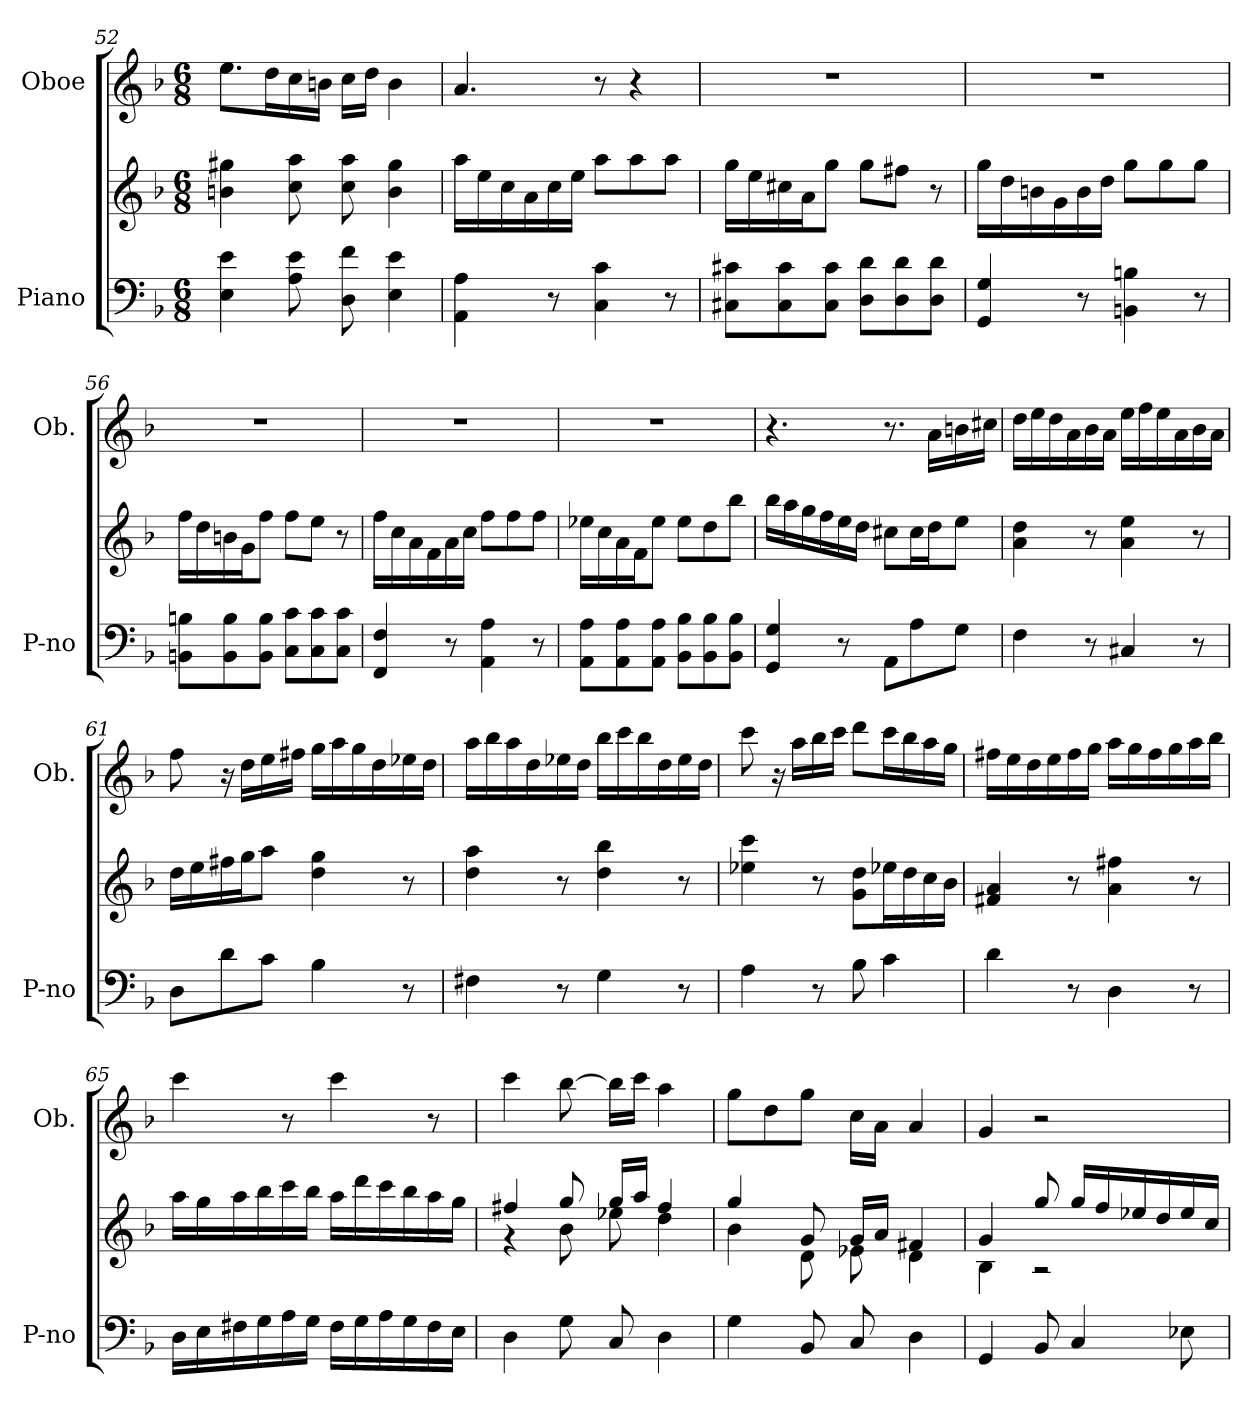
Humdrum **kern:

**kern	**kern	**kern
*part2	*part2	*part1
*staff3	*staff2	*staff1
*I"Piano	*	*I"Oboe
*I'P-no	*	*I'Ob.
*clefF4	*clefG2	*clefG2
*k[b-]	*k[b-]	*k[b-]
*M6/8	*M6/8	*M6/8
=52	=52	=52
4E\ 4e\	4bn\ 4gg#X\	8.ee\L
.	.	16dd\L
8A\ 8e\	8cc\ 8aa\	16cc\
.	.	16bn\JJ
8D\ 8f\	8cc\ 8aa\	16cc\LL
.	.	16dd\JJ
4E\ 4e\	4b\ 4gg#\	4b\
=53	=53	=53
4AA\ 4A\	16aa\LL	4.a/
.	16ee\	.
.	16cc\	.
.	16a\	.
8r	16cc\	.
.	16ee\JJ	.
4C\ 4c\	8aa\L	8r
.	8aa\	4r
8r	8aa\J	.
!!LO:LB:g=z
=54	=54	=54
8C#X\ 8c#X\L	16gg\LL	2.r
.	16ee\	.
8C#\ 8c#\	16cc#X\	.
.	16a\J	.
8C#\ 8c#\J	8gg\J	.
8D\ 8d\L	8gg\L	.
8D\ 8d\	8ff#X\J	.
8D\ 8d\J	8r	.
=55	=55	=55
4GG/ 4G/	16gg\LL	2.r
.	16dd\	.
.	16bn\	.
.	16g\	.
8r	16b\	.
.	16dd\JJ	.
4BBn\ 4Bn\	8gg\L	.
.	8gg\	.
8r	8gg\J	.
=56	=56	=56
8BBn\ 8Bn\L	16ff\LL	2.r
.	16dd\	.
8BB\ 8B\	16bn\	.
.	16g\J	.
8BB\ 8B\J	8ff\J	.
8C\ 8c\L	8ff\L	.
8C\ 8c\	8ee\J	.
8C\ 8c\J	8r	.
=57	=57	=57
4FF/ 4F/	16ff\LL	2.r
.	16cc\	.
.	16a\	.
.	16f\	.
8r	16a\	.
.	16cc\JJ	.
4AA\ 4A\	8ff\L	.
.	8ff\	.
8r	8ff\J	.
!!LO:LB:g=z
=58	=58	=58
8AA\ 8A\L	16ee-X\LL	2.r
.	16cc\	.
8AA\ 8A\	16a\	.
.	16f\J	.
8AA\ 8A\J	8ee-\J	.
8BB-\ 8B-\L	8ee-\L	.
8BB-\ 8B-\	8dd\	.
8BB-\ 8B-\J	8bb-\J	.
=59	=59	=59
4GG/ 4G/	16bb-\LL	4.r
.	16aa\	.
.	16gg\	.
.	16ff\	.
8r	16ee\	.
.	16dd\JJ	.
8AA\L	8cc#X\L	8.r
8A\	16cc#\L	.
.	16dd\J	16a\LL
8G\J	8ee\J	16bn\
.	.	16cc#X\JJ
=60	=60	=60
4F\	4a\ 4dd\	16dd\LL
.	.	16ee\
.	.	16dd\
.	.	16a\
8r	8r	16b-\
.	.	16a\JJ
4C#X/	4a\ 4ee\	16ee\LL
.	.	16ff\
.	.	16ee\
.	.	16a\
8r	8r	16b-\
.	.	16a\JJ
!!LO:LB:g=z
=61	=61	=61
8D\L	16dd\LL	8ff\
.	16ee\	.
8d\	16ff#X\	16r
.	16gg\J	16dd\LL
8c\J	8aa\J	16ee\
.	.	16ff#X\JJ
4B-\	4dd\ 4gg\	16gg\LL
.	.	16aa\
.	.	16gg\
.	.	16dd\
8r	8r	16ee-X\
.	.	16dd\JJ
=62	=62	=62
4F#X\	4dd\ 4aa\	16aa\LL
.	.	16bb-\
.	.	16aa\
.	.	16dd\
8r	8r	16ee-X\
.	.	16dd\JJ
4G\	4dd\ 4bb-\	16bb-\LL
.	.	16ccc\
.	.	16bb-\
.	.	16dd\
8r	8r	16ee-\
.	.	16dd\JJ
=63	=63	=63
4A\	4ee-X\ 4ccc\	8ccc\
.	.	16r
.	.	16aa\LL
8r	8r	16bb-\
.	.	16ccc\JJ
8B-\	8g\ 8dd\L	8ddd\L
4c\	16ee-X\L	16ccc\L
.	16dd\	16bb-\
.	16cc\	16aa\
.	16b-\JJ	16gg\JJ
!!LO:PB:g=z
=64	=64	=64
4d\	4f#X/ 4a/	16ff#X\LL
.	.	16ee\
.	.	16dd\
.	.	16ee\
8r	8r	16ff#\
.	.	16gg\JJ
4D\	4a\ 4ff#X\	16aa\LL
.	.	16gg\
.	.	16ff#\
.	.	16gg\
8r	8r	16aa\
.	.	16bb-\JJ
=65	=65	=65
16D\LL	16aa\LL	4ccc\
16E\	16gg\	.
16F#X\	16aa\	.
16G\	16bb-\	.
16A\	16ccc\	8r
16G\JJ	16bb-\JJ	.
16F#\LL	16aa\LL	4ccc\
16G\	16ddd\	.
16A\	16ccc\	.
16G\	16bb-\	.
16F#\	16aa\	8r
16E\JJ	16gg\JJ	.
=66	=66	=66
*	*^	*
4D\	4ff#X/	4r	4ccc\
8G\	8gg/	8b-\	[8bb-\
8C/	16gg/LL	8ee-X\	16bb-\LL]
.	16aa/JJ	.	16ccc\JJ
4D\	4ff#/	4dd\	4aa\
!!LO:LB:g=z
=67	=67	=67	=67
4G\	4gg/	4b-\	8gg\L
.	.	.	8dd\
8BB-/	8g/	8d\	8gg\J
8C/	16g/LL	8e-X\	16cc\LL
.	16a/JJ	.	16a\JJ
4D\	4f#X/	4d\	4a/
=68	=68	=68	=68
4GG/	4g/	4B-\	4g/
8BB-/	8gg/	2r	2r
4C/	16gg/LL	.	.
.	16ff/	.	.
.	16ee-X/	.	.
.	16dd/	.	.
8E-X\	16ee-/	.	.
.	16cc/JJ	.	.
*	*v	*v	*
=	=	=
*-	*-	*-
